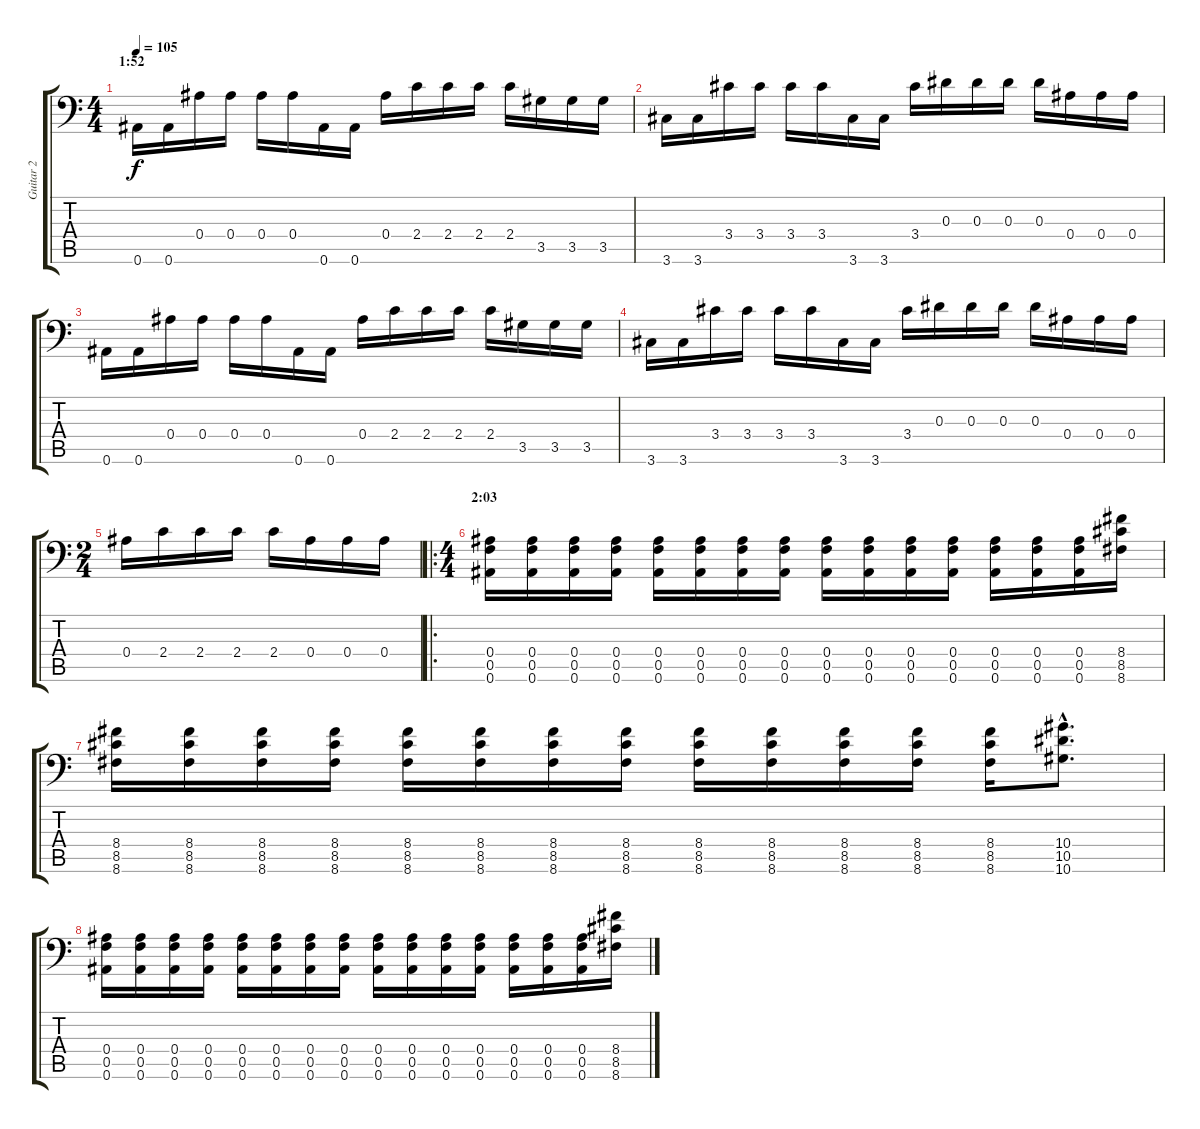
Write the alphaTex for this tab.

\track ("Guitar 2" "Guitar 2") {instrument distortionguitar}
\staff {score tabs}
\tuning (C4 G3 Eb3 Bb2 F2 Bb1) {hide}
\ts (4 4)
\section ("" "1:52")
\tempo 105
\clef f4
\ks c
0.6.16{dy f} 0.6.16 0.4.16 0.4.16 0.4.16 0.4.16 0.6.16 0.6.16 0.4.16 2.4.16 2.4.16 2.4.16 2.4.16 3.5.16 3.5.16 3.5.16 |
3.6.16 3.6.16 3.4.16 3.4.16 3.4.16 3.4.16 3.6.16 3.6.16 3.4.16 0.3.16 0.3.16 0.3.16 0.3.16 0.4.16 0.4.16 0.4.16 |
0.6.16 0.6.16 0.4.16 0.4.16 0.4.16 0.4.16 0.6.16 0.6.16 0.4.16 2.4.16 2.4.16 2.4.16 2.4.16 3.5.16 3.5.16 3.5.16 |
3.6.16 3.6.16 3.4.16 3.4.16 3.4.16 3.4.16 3.6.16 3.6.16 3.4.16 0.3.16 0.3.16 0.3.16 0.3.16 0.4.16 0.4.16 0.4.16 |
\ts (2 4)
0.4.16 2.4.16 2.4.16 2.4.16 2.4.16 0.4.16 0.4.16 0.4.16 |
\ro
\ts (4 4)
\section ("" "2:03")
(0.4 0.5 0.6).16 (0.4 0.5 0.6).16 (0.4 0.5 0.6).16 (0.4 0.5 0.6).16 (0.4 0.5 0.6).16 (0.4 0.5 0.6).16 (0.4 0.5 0.6).16 (0.4 0.5 0.6).16 (0.4 0.5 0.6).16 (0.4 0.5 0.6).16 (0.4 0.5 0.6).16 (0.4 0.5 0.6).16 (0.4 0.5 0.6).16 (0.4 0.5 0.6).16 (0.4 0.5 0.6).16 (8.4 8.5 8.6).16 |
(8.4 8.5 8.6).16 (8.4 8.5 8.6).16 (8.4 8.5 8.6).16 (8.4 8.5 8.6).16 (8.4 8.5 8.6).16 (8.4 8.5 8.6).16 (8.4 8.5 8.6).16 (8.4 8.5 8.6).16 (8.4 8.5 8.6).16 (8.4 8.5 8.6).16 (8.4 8.5 8.6).16 (8.4 8.5 8.6).16 (8.4 8.5 8.6).16 (10.4{hac} 10.5{hac} 10.6{hac}).8{d} |
(0.4 0.5 0.6).16 (0.4 0.5 0.6).16 (0.4 0.5 0.6).16 (0.4 0.5 0.6).16 (0.4 0.5 0.6).16 (0.4 0.5 0.6).16 (0.4 0.5 0.6).16 (0.4 0.5 0.6).16 (0.4 0.5 0.6).16 (0.4 0.5 0.6).16 (0.4 0.5 0.6).16 (0.4 0.5 0.6).16 (0.4 0.5 0.6).16 (0.4 0.5 0.6).16 (0.4 0.5 0.6).16 (8.4 8.5 8.6).16
